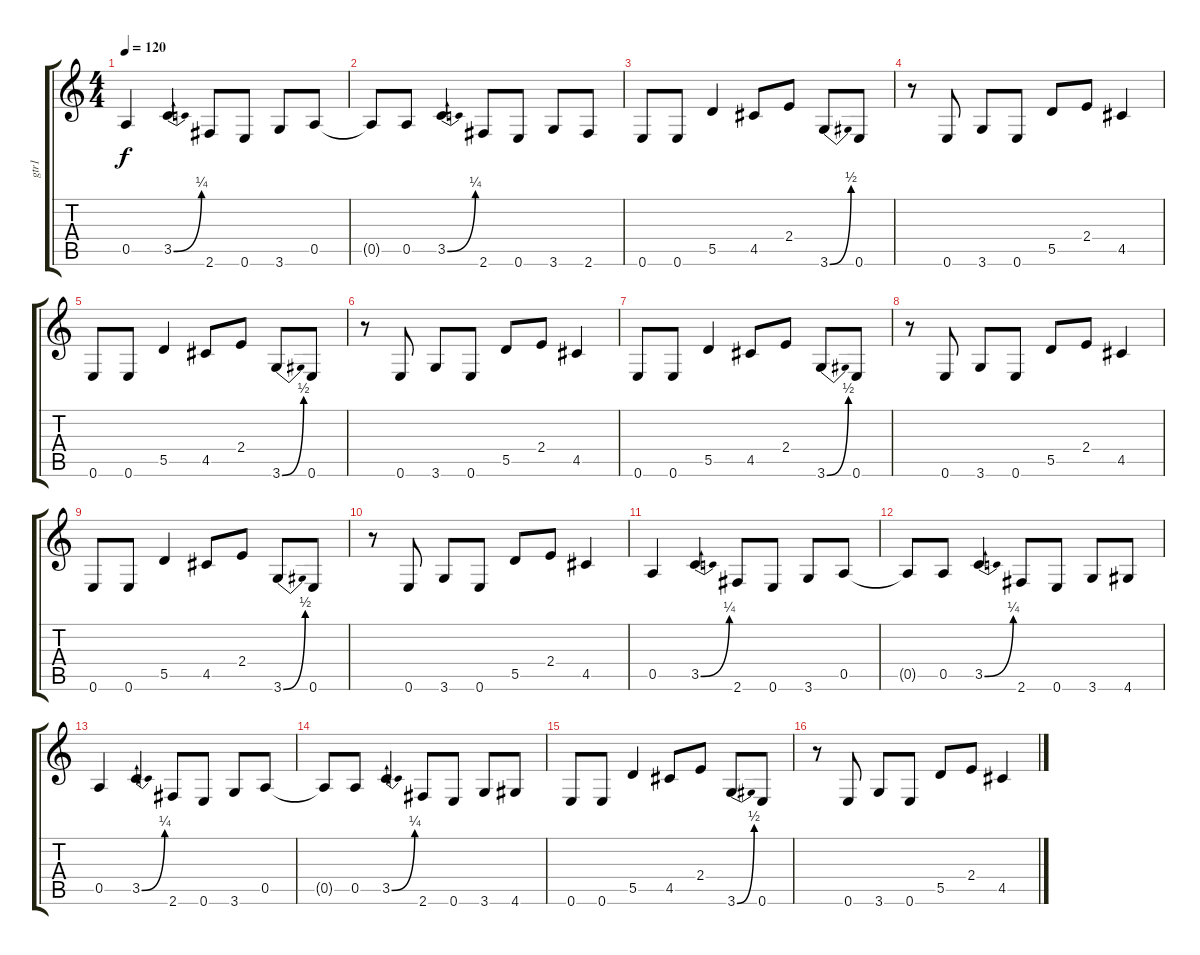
\track ("gtr1" "gtr1") {instrument distortionguitar}
\staff {score tabs}
\tuning (E4 B3 G3 D3 A2 E2) {hide}
\ts (4 4)
\tempo 120
\clef g2
\ks c
0.5.4{dy f} 3.5{be (bend 0 0 60 1)}.4 2.6.8 0.6.8 3.6.8 0.5.8 |
0.5{t}.8 0.5.8 3.5{be (bend 0 0 60 1)}.4 2.6.8 0.6.8 3.6.8 2.6.8 |
0.6.8 0.6.8 5.5.4 4.5.8 2.4.8 3.6{be (bend 0 0 60 2)}.8 0.6.8 |
r.8 0.6.8 3.6.8 0.6.8 5.5.8 2.4.8 4.5.4 |
0.6.8 0.6.8 5.5.4 4.5.8 2.4.8 3.6{be (bend 0 0 60 2)}.8 0.6.8 |
r.8 0.6.8 3.6.8 0.6.8 5.5.8 2.4.8 4.5.4 |
0.6.8 0.6.8 5.5.4 4.5.8 2.4.8 3.6{be (bend 0 0 60 2)}.8 0.6.8 |
r.8 0.6.8 3.6.8 0.6.8 5.5.8 2.4.8 4.5.4 |
0.6.8 0.6.8 5.5.4 4.5.8 2.4.8 3.6{be (bend 0 0 60 2)}.8 0.6.8 |
r.8 0.6.8 3.6.8 0.6.8 5.5.8 2.4.8 4.5.4 |
0.5.4 3.5{be (bend 0 0 60 1)}.4 2.6.8 0.6.8 3.6.8 0.5.8 |
0.5{t}.8 0.5.8 3.5{be (bend 0 0 60 1)}.4 2.6.8 0.6.8 3.6.8 4.6.8 |
0.5.4 3.5{be (bend 0 0 60 1)}.4 2.6.8 0.6.8 3.6.8 0.5.8 |
0.5{t}.8 0.5.8 3.5{be (bend 0 0 60 1)}.4 2.6.8 0.6.8 3.6.8 4.6.8 |
0.6.8 0.6.8 5.5.4 4.5.8 2.4.8 3.6{be (bend 0 0 60 2)}.8 0.6.8 |
r.8 0.6.8 3.6.8 0.6.8 5.5.8 2.4.8 4.5.4
